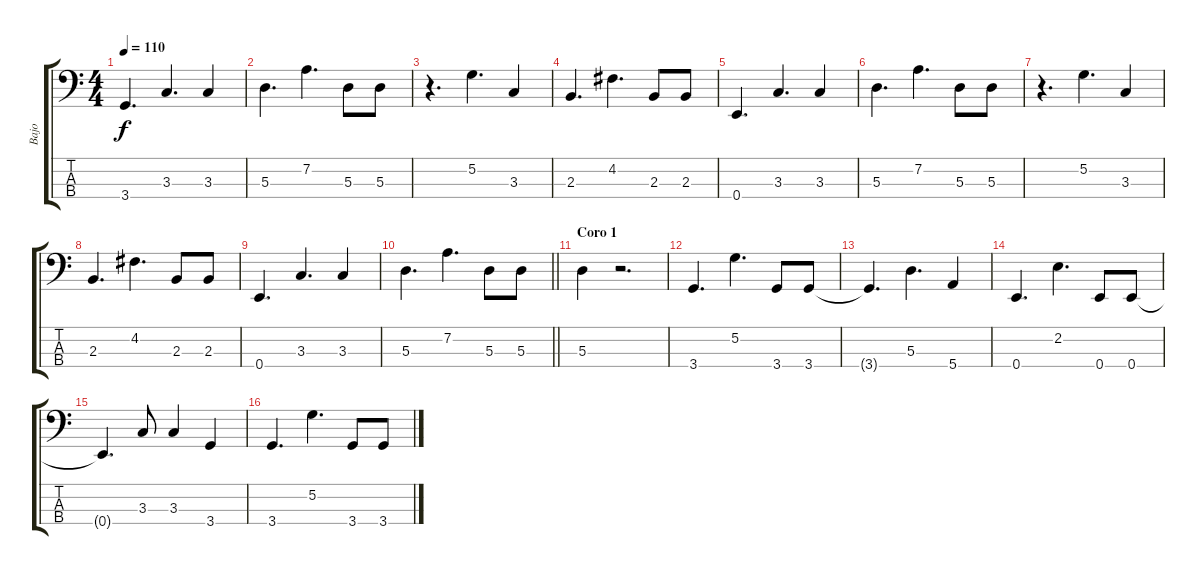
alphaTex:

\track ("Bajo" "Bajo") {instrument electricbassfinger}
\staff {score tabs}
\tuning (G2 D2 A1 E1) {hide}
\ts (4 4)
\tempo 110
\clef f4
\ks c
3.4{t}.4{d dy f} 3.3.4{d} 3.3.4 |
5.3.4{d} 7.2.4{d} 5.3.8 5.3.8 |
r.4{d} 5.2.4{d} 3.3.4 |
2.3.4{d} 4.2.4{d} 2.3.8 2.3.8 |
0.4.4{d} 3.3.4{d} 3.3.4 |
5.3.4{d} 7.2.4{d} 5.3.8 5.3.8 |
r.4{d} 5.2.4{d} 3.3.4 |
2.3.4{d} 4.2.4{d} 2.3.8 2.3.8 |
0.4.4{d} 3.3.4{d} 3.3.4 |
\barLineRight lightlight
5.3.4{d} 7.2.4{d} 5.3.8 5.3.8 |
\section ("" "Coro 1")
5.3.4 r.2{d} |
3.4.4{d} 5.2.4{d} 3.4.8 3.4.8 |
3.4{t}.4{d} 5.3.4{d} 5.4.4 |
0.4.4{d} 2.2.4{d} 0.4.8 0.4.8 |
0.4{t}.4{d} 3.3.8 3.3.4 3.4.4 |
3.4.4{d} 5.2.4{d} 3.4.8 3.4.8
